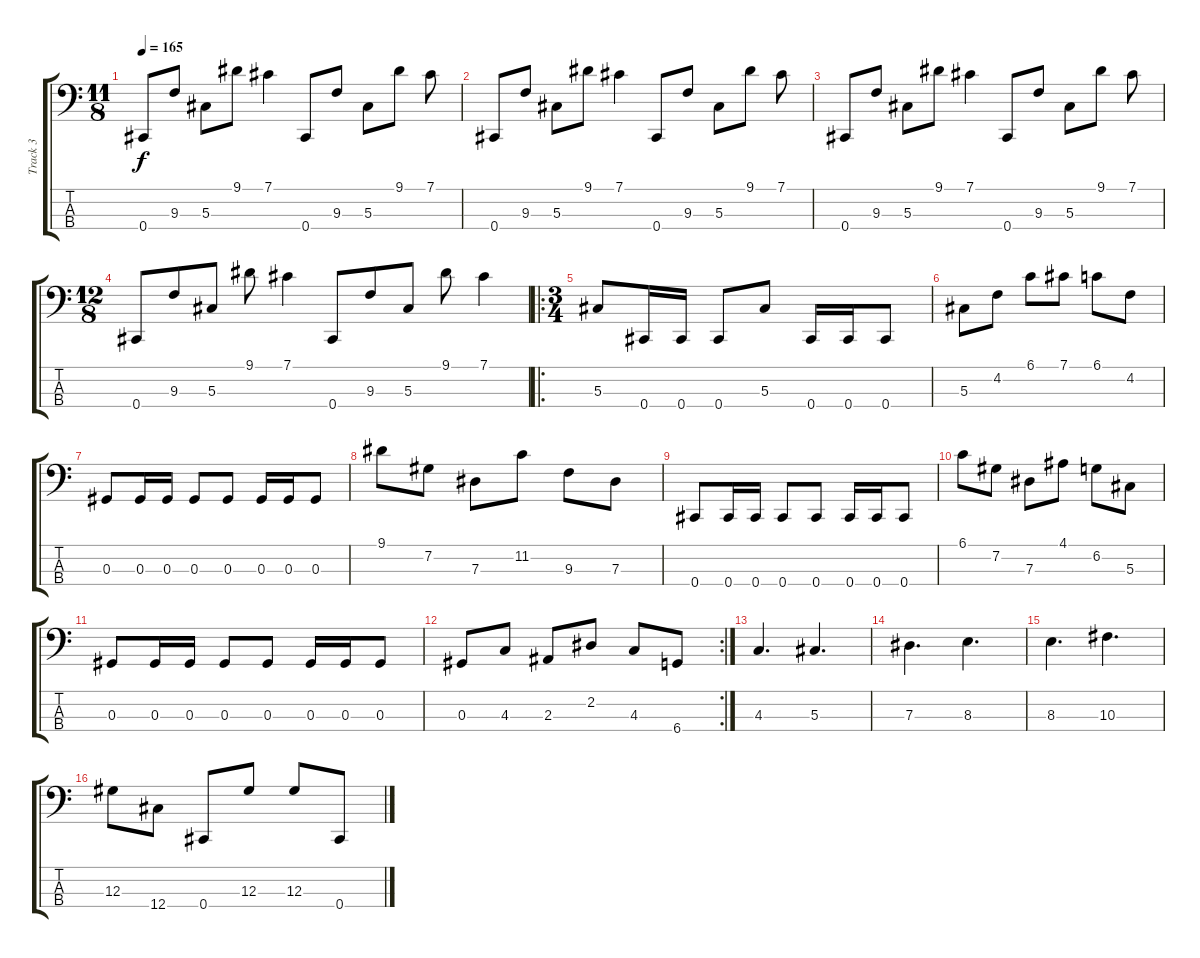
\track ("Track 3" "Track 3") {instrument electricbassfinger}
\staff {score tabs}
\tuning (Gb2 Db2 Ab1 Db1) {hide}
\ts (11 8)
\tempo 165
\clef f4
\ks c
0.4.8{dy f} 9.3.8 5.3.8 9.1.8 7.1.4 0.4.8 9.3.8 5.3.8 9.1.8 7.1.8 |
0.4.8 9.3.8 5.3.8 9.1.8 7.1.4 0.4.8 9.3.8 5.3.8 9.1.8 7.1.8 |
0.4.8 9.3.8 5.3.8 9.1.8 7.1.4 0.4.8 9.3.8 5.3.8 9.1.8 7.1.8 |
\ts (12 8)
0.4.8 9.3.8 5.3.8 9.1.8 7.1.4 0.4.8 9.3.8 5.3.8 9.1.8 7.1.4 |
\ro
\ts (3 4)
5.3.8 0.4.16 0.4.16 0.4.8 5.3.8 0.4.16 0.4.16 0.4.8 |
5.3.8 4.2.8 6.1.8 7.1.8 6.1.8 4.2.8 |
0.3.8 0.3.16 0.3.16 0.3.8 0.3.8 0.3.16 0.3.16 0.3.8 |
9.1.8 7.2.8 7.3.8 11.2.8 9.3.8 7.3.8 |
0.4.8 0.4.16 0.4.16 0.4.8 0.4.8 0.4.16 0.4.16 0.4.8 |
6.1.8 7.2.8 7.3.8 4.1.8 6.2.8 5.3.8 |
0.3.8 0.3.16 0.3.16 0.3.8 0.3.8 0.3.16 0.3.16 0.3.8 |
\rc 2
0.3.8 4.3.8 2.3.8 2.2.8 4.3.8 6.4.8 |
4.3.4{d} 5.3.4{d} |
7.3.4{d} 8.3.4{d} |
8.3.4{d} 10.3.4{d} |
12.3.8 12.4.8 0.4.8 12.3.8 12.3.8 0.4.8
